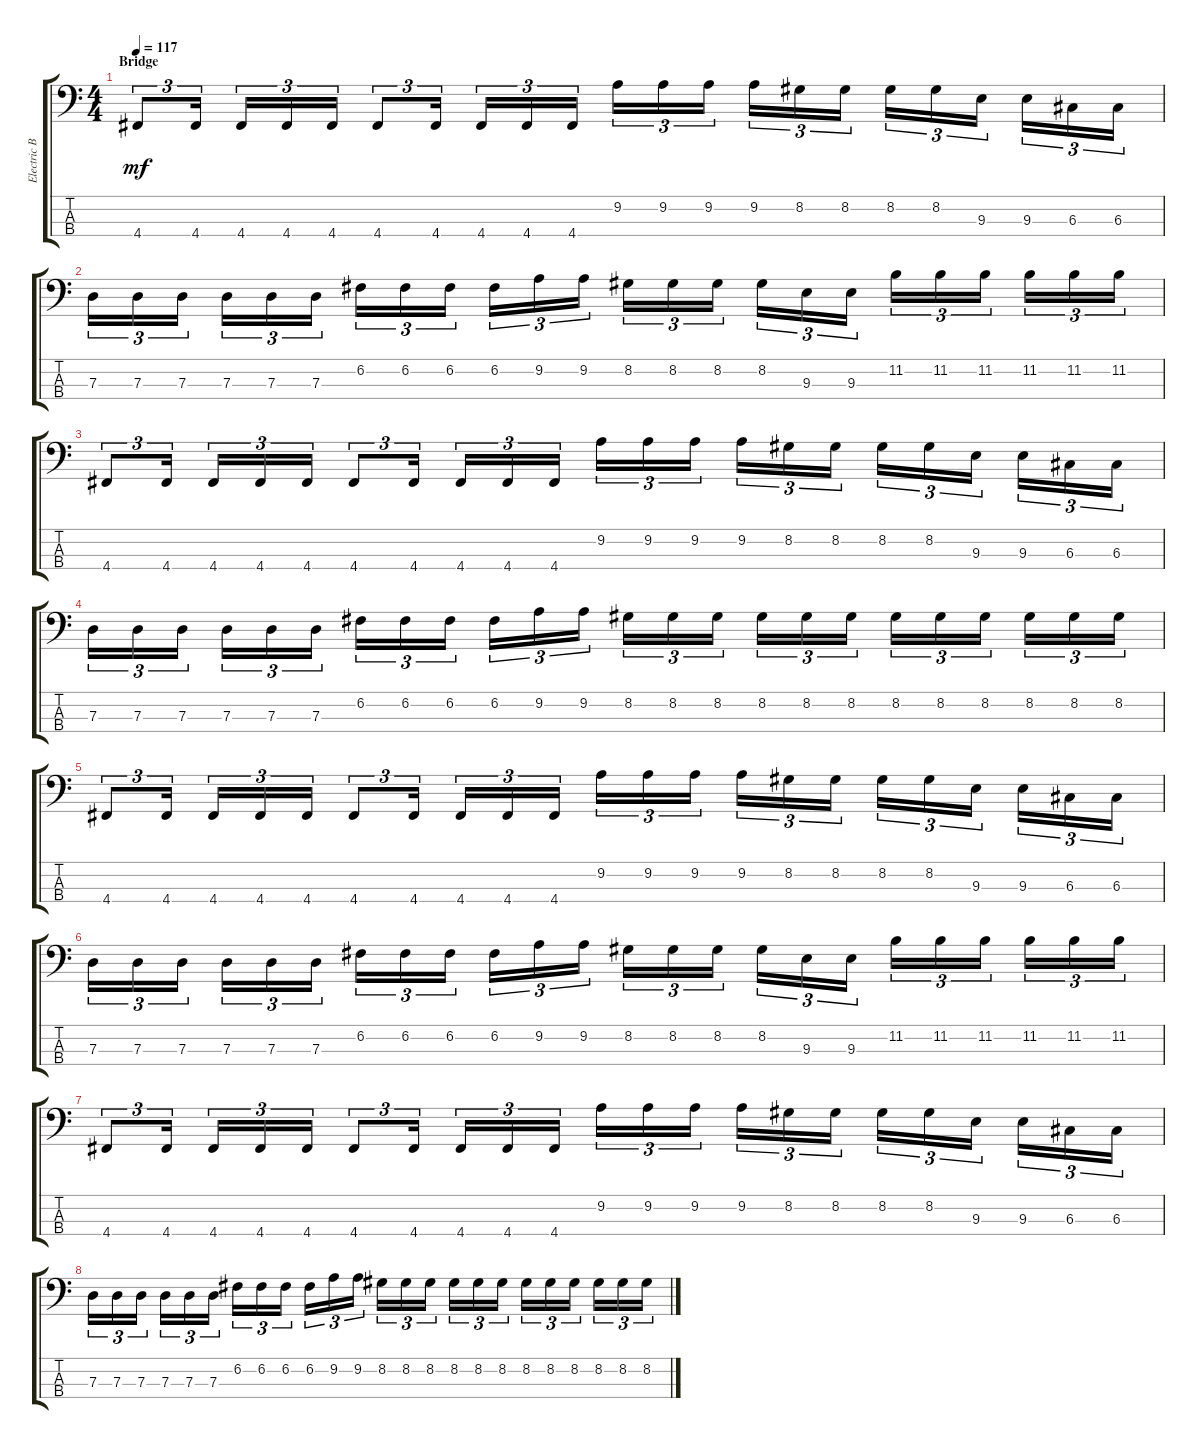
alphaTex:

\track ("Electric Bass" "Electric B") {instrument electricbassfinger}
\staff {score tabs}
\tuning (F2 C2 G1 D1) {hide}
\ts (4 4)
\section ("" "Bridge")
\tempo 117
\clef f4
\ks c
4.4.8{tu (3 2) dy mf} 4.4.16{tu (3 2)} 4.4.16{tu (3 2)} 4.4.16{tu (3 2)} 4.4.16{tu (3 2)} 4.4.8{tu (3 2)} 4.4.16{tu (3 2)} 4.4.16{tu (3 2)} 4.4.16{tu (3 2)} 4.4.16{tu (3 2)} 9.2.16{tu (3 2)} 9.2.16{tu (3 2)} 9.2.16{tu (3 2)} 9.2.16{tu (3 2)} 8.2.16{tu (3 2)} 8.2.16{tu (3 2)} 8.2.16{tu (3 2)} 8.2.16{tu (3 2)} 9.3.16{tu (3 2)} 9.3.16{tu (3 2)} 6.3.16{tu (3 2)} 6.3.16{tu (3 2)} |
7.3.16{tu (3 2)} 7.3.16{tu (3 2)} 7.3.16{tu (3 2)} 7.3.16{tu (3 2)} 7.3.16{tu (3 2)} 7.3.16{tu (3 2)} 6.2.16{tu (3 2)} 6.2.16{tu (3 2)} 6.2.16{tu (3 2)} 6.2.16{tu (3 2)} 9.2.16{tu (3 2)} 9.2.16{tu (3 2)} 8.2.16{tu (3 2)} 8.2.16{tu (3 2)} 8.2.16{tu (3 2)} 8.2.16{tu (3 2)} 9.3.16{tu (3 2)} 9.3.16{tu (3 2)} 11.2.16{tu (3 2)} 11.2.16{tu (3 2)} 11.2.16{tu (3 2)} 11.2.16{tu (3 2)} 11.2.16{tu (3 2)} 11.2.16{tu (3 2)} |
4.4.8{tu (3 2)} 4.4.16{tu (3 2)} 4.4.16{tu (3 2)} 4.4.16{tu (3 2)} 4.4.16{tu (3 2)} 4.4.8{tu (3 2)} 4.4.16{tu (3 2)} 4.4.16{tu (3 2)} 4.4.16{tu (3 2)} 4.4.16{tu (3 2)} 9.2.16{tu (3 2)} 9.2.16{tu (3 2)} 9.2.16{tu (3 2)} 9.2.16{tu (3 2)} 8.2.16{tu (3 2)} 8.2.16{tu (3 2)} 8.2.16{tu (3 2)} 8.2.16{tu (3 2)} 9.3.16{tu (3 2)} 9.3.16{tu (3 2)} 6.3.16{tu (3 2)} 6.3.16{tu (3 2)} |
7.3.16{tu (3 2)} 7.3.16{tu (3 2)} 7.3.16{tu (3 2)} 7.3.16{tu (3 2)} 7.3.16{tu (3 2)} 7.3.16{tu (3 2)} 6.2.16{tu (3 2)} 6.2.16{tu (3 2)} 6.2.16{tu (3 2)} 6.2.16{tu (3 2)} 9.2.16{tu (3 2)} 9.2.16{tu (3 2)} 8.2.16{tu (3 2)} 8.2.16{tu (3 2)} 8.2.16{tu (3 2)} 8.2.16{tu (3 2)} 8.2.16{tu (3 2)} 8.2.16{tu (3 2)} 8.2.16{tu (3 2)} 8.2.16{tu (3 2)} 8.2.16{tu (3 2)} 8.2.16{tu (3 2)} 8.2.16{tu (3 2)} 8.2.16{tu (3 2)} |
4.4.8{tu (3 2)} 4.4.16{tu (3 2)} 4.4.16{tu (3 2)} 4.4.16{tu (3 2)} 4.4.16{tu (3 2)} 4.4.8{tu (3 2)} 4.4.16{tu (3 2)} 4.4.16{tu (3 2)} 4.4.16{tu (3 2)} 4.4.16{tu (3 2)} 9.2.16{tu (3 2)} 9.2.16{tu (3 2)} 9.2.16{tu (3 2)} 9.2.16{tu (3 2)} 8.2.16{tu (3 2)} 8.2.16{tu (3 2)} 8.2.16{tu (3 2)} 8.2.16{tu (3 2)} 9.3.16{tu (3 2)} 9.3.16{tu (3 2)} 6.3.16{tu (3 2)} 6.3.16{tu (3 2)} |
7.3.16{tu (3 2)} 7.3.16{tu (3 2)} 7.3.16{tu (3 2)} 7.3.16{tu (3 2)} 7.3.16{tu (3 2)} 7.3.16{tu (3 2)} 6.2.16{tu (3 2)} 6.2.16{tu (3 2)} 6.2.16{tu (3 2)} 6.2.16{tu (3 2)} 9.2.16{tu (3 2)} 9.2.16{tu (3 2)} 8.2.16{tu (3 2)} 8.2.16{tu (3 2)} 8.2.16{tu (3 2)} 8.2.16{tu (3 2)} 9.3.16{tu (3 2)} 9.3.16{tu (3 2)} 11.2.16{tu (3 2)} 11.2.16{tu (3 2)} 11.2.16{tu (3 2)} 11.2.16{tu (3 2)} 11.2.16{tu (3 2)} 11.2.16{tu (3 2)} |
4.4.8{tu (3 2)} 4.4.16{tu (3 2)} 4.4.16{tu (3 2)} 4.4.16{tu (3 2)} 4.4.16{tu (3 2)} 4.4.8{tu (3 2)} 4.4.16{tu (3 2)} 4.4.16{tu (3 2)} 4.4.16{tu (3 2)} 4.4.16{tu (3 2)} 9.2.16{tu (3 2)} 9.2.16{tu (3 2)} 9.2.16{tu (3 2)} 9.2.16{tu (3 2)} 8.2.16{tu (3 2)} 8.2.16{tu (3 2)} 8.2.16{tu (3 2)} 8.2.16{tu (3 2)} 9.3.16{tu (3 2)} 9.3.16{tu (3 2)} 6.3.16{tu (3 2)} 6.3.16{tu (3 2)} |
7.3.16{tu (3 2)} 7.3.16{tu (3 2)} 7.3.16{tu (3 2)} 7.3.16{tu (3 2)} 7.3.16{tu (3 2)} 7.3.16{tu (3 2)} 6.2.16{tu (3 2)} 6.2.16{tu (3 2)} 6.2.16{tu (3 2)} 6.2.16{tu (3 2)} 9.2.16{tu (3 2)} 9.2.16{tu (3 2)} 8.2.16{tu (3 2)} 8.2.16{tu (3 2)} 8.2.16{tu (3 2)} 8.2.16{tu (3 2)} 8.2.16{tu (3 2)} 8.2.16{tu (3 2)} 8.2.16{tu (3 2)} 8.2.16{tu (3 2)} 8.2.16{tu (3 2)} 8.2.16{tu (3 2)} 8.2.16{tu (3 2)} 8.2.16{tu (3 2)}
